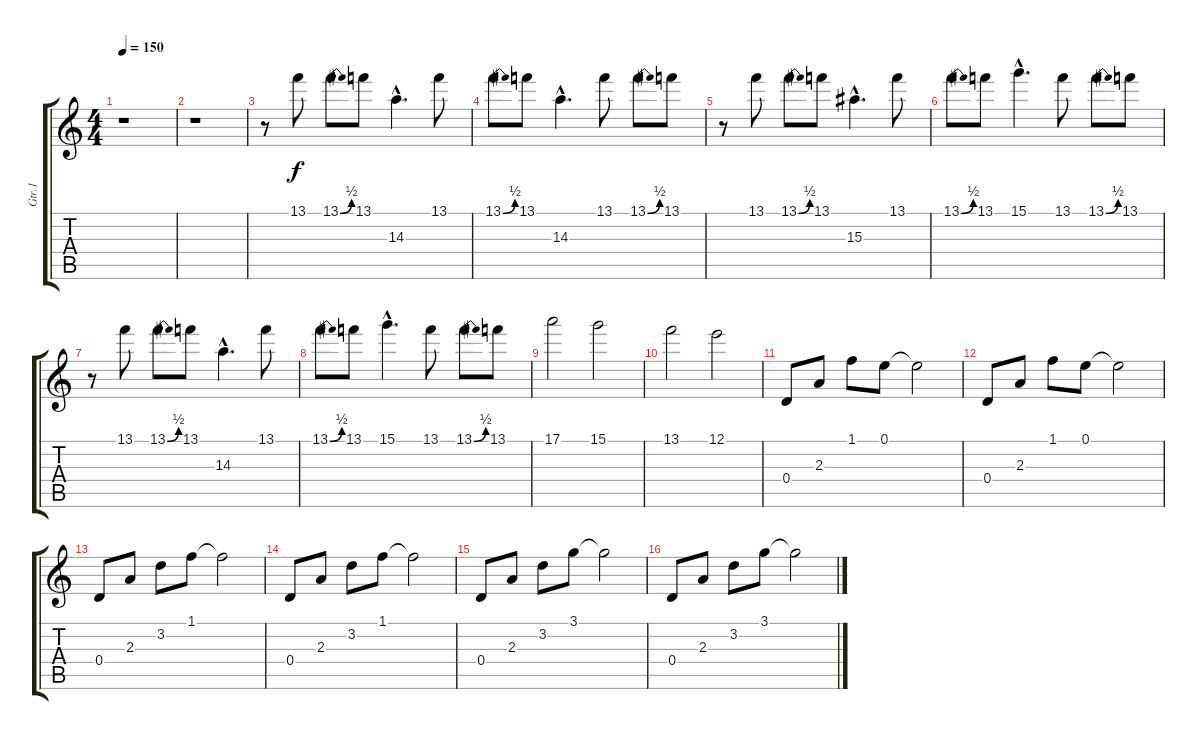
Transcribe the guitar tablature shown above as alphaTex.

\track ("Gtr.1" "Gtr.1") {instrument distortionguitar}
\staff {score tabs}
\tuning (E4 B3 G3 D3 A2 E2) {hide}
\ts (4 4)
\tempo 150
\clef g2
\ks c
r.1{dy f instrument distortionguitar} |
r.1 |
r.8 13.1.8 13.1{be (bend 0 0 60 2)}.8 13.1.8 14.3{hac}.4{d} 13.1.8 |
13.1{be (bend 0 0 60 2)}.8 13.1.8 14.3{hac}.4{d} 13.1.8 13.1{be (bend 0 0 60 2)}.8 13.1.8 |
r.8 13.1.8 13.1{be (bend 0 0 60 2)}.8 13.1.8 15.3{hac}.4{d} 13.1.8 |
13.1{be (bend 0 0 60 2)}.8 13.1.8 15.1{hac}.4{d} 13.1.8 13.1{be (bend 0 0 60 2)}.8 13.1.8 |
r.8 13.1.8 13.1{be (bend 0 0 60 2)}.8 13.1.8 14.3{hac}.4{d} 13.1.8 |
13.1{be (bend 0 0 60 2)}.8 13.1.8 15.1{hac}.4{d} 13.1.8 13.1{be (bend 0 0 60 2)}.8 13.1.8 |
17.1.2 15.1.2 |
13.1.2 12.1.2 |
0.4.8{instrument acousticguitarsteel} 2.3.8 1.1.8 0.1.8 0.1{t}.2 |
0.4.8 2.3.8 1.1.8 0.1.8 0.1{t}.2 |
0.4.8 2.3.8 3.2.8 1.1.8 1.1{t}.2 |
0.4.8 2.3.8 3.2.8 1.1.8 1.1{t}.2 |
0.4.8 2.3.8 3.2.8 3.1.8 3.1{t}.2 |
0.4.8 2.3.8 3.2.8 3.1.8 3.1{t}.2
